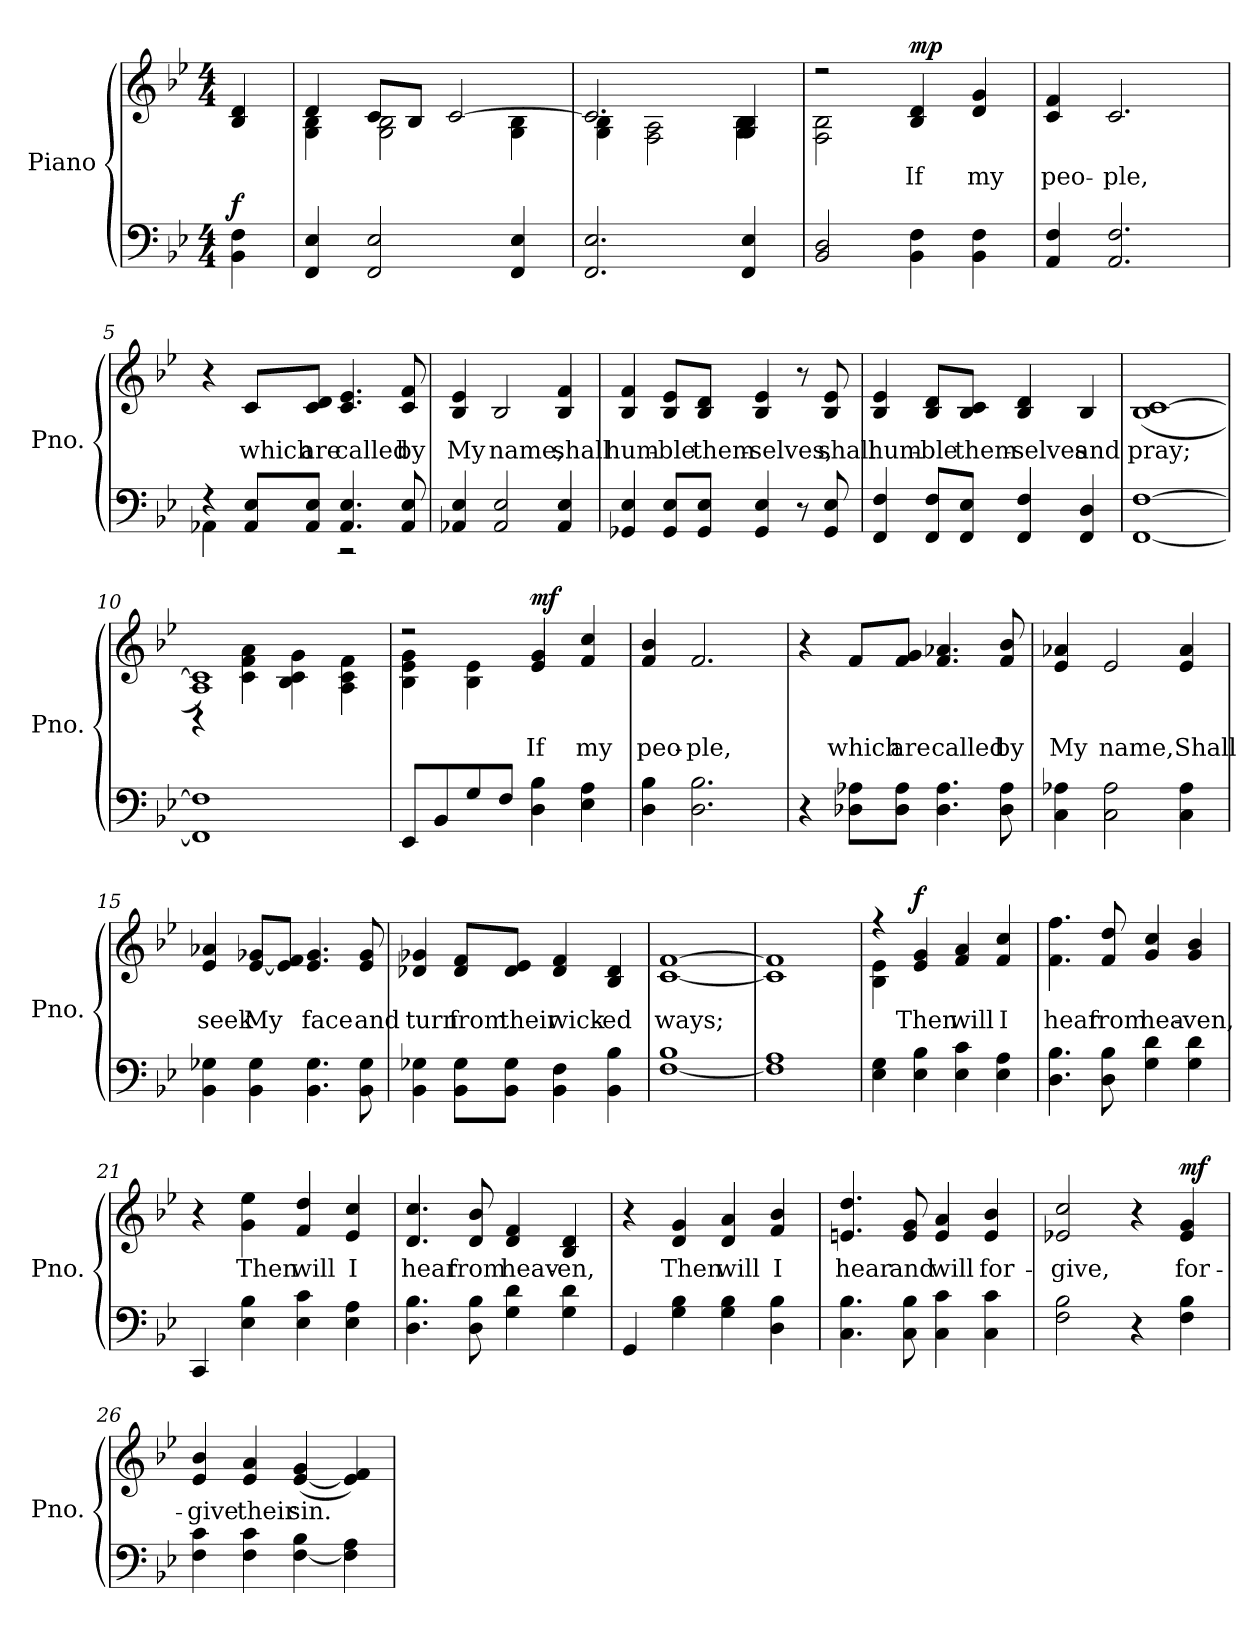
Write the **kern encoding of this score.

**kern	**kern	**text	**dynam
*part1	*part1	*part1	*part1
*staff2	*staff1	*staff1	*staff1/2
*I"Piano	*	*	*
*I'Pno.	*	*	*
*clefF4	*clefG2	*	*
*k[b-e-]	*k[b-e-]	*	*
*M4/4	*M4/4	*	*
*MM100	*MM100	*	*
=	=	=	=
!	!	!	!LO:DY:a=2
4BB-\ 4F\	4B-/ 4d/	.	f
=1	=1	=1	=1
*	*^	*	*
4FF/ 4E-/	4d/	4G\ 4B-\	.	.
2FF/ 2E-/	8c/L	2G\ 2B-\	.	.
.	8B-/J	.	.	.
.	[2c/	.	.	.
4FF/ 4E-/	.	4G\ 4B-\	.	.
=2	=2	=2	=2	=2
2.FF/ 2.E-/	2.c/]	4G\ 4B-\	.	.
.	.	2F\ 2A\	.	.
4FF/ 4E-/	4G/ 4B-/	4G\ 4B-\	.	.
=3	=3	=3	=3	=3
2BB-/ 2D/	2r	2F\ 2B-\	.	.
!	!	!	!LO:LY:b	!LO:DY:a
4BB-\ 4F\	4B-/ 4d/	2ryy	If	mp
!	!	!	!LO:LY:b	!
4BB-\ 4F\	4d/ 4g/	.	my	.
*	*v	*v	*	*
=4	=4	=4	=4
!	!	!LO:LY:b	!
4AA/ 4F/	4c/ 4f/	peo-	.
!	!	!LO:LY:b	!
2.AA/ 2.F/	2.c/	-ple,	.
=5	=5	=5	=5
*^	*	*	*
4r	4AA-X\	4r	.	.
!	!	!	!LO:LY:b	!
8AA-/ 8E-/L	4ryy	8c/L	which	.
!	!	!	!LO:LY:b	!
8AA-/ 8E-/J	.	8c/ 8d/J	are	.
!	!	!	!LO:LY:b	!
4.AA-/ 4.E-/	2r	4.c/ 4.e-/	called	.
!	!	!	!LO:LY:b	!
8AA-/ 8E-/	.	8c/ 8f/	by	.
*v	*v	*	*	*
=6	=6	=6	=6
!	!	!LO:LY:b	!
4AA-X/ 4E-/	4B-/ 4e-/	My	.
!	!	!LO:LY:b	!
2AA-/ 2E-/	2B-/	name,	.
!	!	!LO:LY:b	!
4AA-/ 4E-/	4B-/ 4f/	shall	.
!!LO:LB:g=z
=7	=7	=7	=7
!	!	!LO:LY:b	!
4GG-X/ 4E-/	4B-/ 4f/	hum-	.
!	!	!LO:LY:b	!
8GG-/ 8E-/L	8B-/ 8e-/L	-ble	.
!	!	!LO:LY:b	!
8GG-/ 8E-/J	8B-/ 8d/J	them-	.
!	!	!LO:LY:b	!
4GG-/ 4E-/	4B-/ 4e-/	-selves,	.
8r	8r	.	.
!	!	!LO:LY:b	!
8GG-/ 8E-/	8B-/ 8e-/	shall	.
=8	=8	=8	=8
!	!	!LO:LY:b	!
4FF/ 4F/	4B-/ 4e-/	hum-	.
!	!	!LO:LY:b	!
8FF/ 8F/L	8B-/ 8d/L	-ble	.
!	!	!LO:LY:b	!
8FF/ 8E-/J	8B-/ 8c/J	them-	.
!	!	!LO:LY:b	!
4FF/ 4F/	4B-/ 4d/	-selves	.
!	!	!LO:LY:b	!
4FF/ 4D/	4B-/	and	.
=9	=9	=9	=9
!	!	!LO:LY:b	!
[1FF [1F	(1B- [1c	pray;	.
=10	=10	=10	=10
*	*^	*	*
1FF] 1F]	1A 1c])	4r	.	.
.	.	4c\ 4f\ 4a\	.	.
.	.	4B-\ 4c\ 4g\	.	.
.	.	4A\ 4c\ 4f\	.	.
=11	=11	=11	=11	=11
8EE-/L	2r	4B-\ 4e-\ 4g\	.	.
8BB-/	.	.	.	.
8G/	.	4B-\ 4e-\	.	.
8F/J	.	.	.	.
!	!	!	!LO:LY:b	!LO:DY:a
4D\ 4B-\	4e-/ 4g/	2ryy	If	mf
!	!	!	!LO:LY:b	!
4E-\ 4A\	4f/ 4cc/	.	my	.
*	*v	*v	*	*
=12	=12	=12	=12
!	!	!LO:LY:b	!
4D\ 4B-\	4f/ 4b-/	peo-	.
!	!	!LO:LY:b	!
2.D\ 2.B-\	2.f/	-ple,	.
!!LO:LB:g=z
=13	=13	=13	=13
4r	4r	.	.
!	!	!LO:LY:b	!
8D-X\ 8A-X\L	8f/L	which	.
!	!	!LO:LY:b	!
8D-\ 8A-\J	8f/ 8g/J	are	.
!	!	!LO:LY:b	!
4.D-\ 4.A-\	4.f/ 4.a-X/	called	.
!	!	!LO:LY:b	!
8D-\ 8A-\	8f/ 8b-/	by	.
=14	=14	=14	=14
!	!	!LO:LY:b	!
4C\ 4A-X\	4e-/ 4a-X/	My	.
!	!	!LO:LY:b	!
2C\ 2A-\	2e-/	name,	.
!	!	!LO:LY:b	!
4C\ 4A-\	4e-/ 4a-/	Shall	.
=15	=15	=15	=15
!	!	!LO:LY:b	!
4BB-\ 4G-X\	4e-/ 4a-X/	seek	.
!	!	!LO:LY:b	!
4BB-\ 4G-\	[8e-/ 8g-X/L	My	.
.	8e-/] 8f/J	.	.
!	!	!LO:LY:b	!
4.BB-\ 4.G-\	4.e-/ 4.g-/	face	.
!	!	!LO:LY:b	!
8BB-\ 8G-\	8e-/ 8g-/	and	.
=16	=16	=16	=16
!	!	!LO:LY:b	!
4BB-\ 4G-X\	4d-X/ 4g-X/	turn	.
!	!	!LO:LY:b	!
8BB-\ 8G-\L	8d-/ 8f/L	from	.
!	!	!LO:LY:b	!
8BB-\ 8G-\J	8d-/ 8e-/J	their	.
!	!	!LO:LY:b	!
4BB-\ 4F\	4d-/ 4f/	wick-	.
!	!	!LO:LY:b	!
4BB-\ 4B-\	4B-/ 4d-/	-ed	.
=17	=17	=17	=17
!	!	!LO:LY:b	!
[1F 1B-	[1c [1f	ways;	.
=18	=18	=18	=18
1F] 1A	1c] 1f]	.	.
!!LO:LB:g=z
=19	=19	=19	=19
*	*^	*	*
4E-\ 4G\	4r	4B-\ 4e-\	.	.
!	!	!	!LO:LY:b	!LO:DY:a
4E-\ 4B-\	4e-/ 4g/	2.ryy	Then	f
!	!	!	!LO:LY:b	!
4E-\ 4c\	4f/ 4a/	.	will	.
!	!	!	!LO:LY:b	!
4E-\ 4A\	4f/ 4cc/	.	I	.
*	*v	*v	*	*
=20	=20	=20	=20
!	!	!LO:LY:b	!
4.D\ 4.B-\	4.f\ 4.ff\	hear	.
!	!	!LO:LY:b	!
8D\ 8B-\	8f/ 8dd/	from	.
!	!	!LO:LY:b	!
4G\ 4d\	4g/ 4cc/	hea-	.
!	!	!LO:LY:b	!
4G\ 4d\	4g/ 4b-/	-ven,	.
=21	=21	=21	=21
4CC/	4r	.	.
!	!	!LO:LY:b	!
4E-\ 4B-\	4g\ 4ee-\	Then	.
!	!	!LO:LY:b	!
4E-\ 4c\	4f/ 4dd/	will	.
!	!	!LO:LY:b	!
4E-\ 4A\	4e-/ 4cc/	I	.
=22	=22	=22	=22
!	!	!LO:LY:b	!
4.D\ 4.B-\	4.d/ 4.cc/	hear	.
!	!	!LO:LY:b	!
8D\ 8B-\	8d/ 8b-/	from	.
!	!	!LO:LY:b	!
4G\ 4d\	4d/ 4f/	heav-	.
!	!	!LO:LY:b	!
4G\ 4d\	4B-/ 4d/	-en,	.
=23	=23	=23	=23
4GG/	4r	.	.
!	!	!LO:LY:b	!
4G\ 4B-\	4d/ 4g/	Then	.
!	!	!LO:LY:b	!
4G\ 4B-\	4d/ 4a/	will	.
!	!	!LO:LY:b	!
4D\ 4B-\	4f/ 4b-/	I	.
=24	=24	=24	=24
!	!	!LO:LY:b	!
4.C\ 4.B-\	4.en/ 4.dd/	hear	.
!	!	!LO:LY:b	!
8C\ 8B-\	8e/ 8g/	and	.
!	!	!LO:LY:b	!
4C\ 4c\	4e/ 4a/	will	.
!	!	!LO:LY:b	!
4C\ 4c\	4e/ 4b-/	for-	.
!!LO:LB:g=z
=25	=25	=25	=25
!	!	!LO:LY:b	!
2F\ 2B-\	2e-X/ 2cc/	-give,	.
4r	4r	.	.
!	!	!LO:LY:b	!LO:DY:a
4F\ 4B-\	4e-/ 4g/	for-	mf
=26	=26	=26	=26
!	!	!LO:LY:b	!
4F\ 4c\	4e-/ 4b-/	-give	.
!	!	!LO:LY:b	!
4F\ 4c\	4e-/ 4a/	their	.
!	!	!LO:LY:b	!
[4F\ 4B-\	(>[4e-/ 4g/	sin.	.
4F\] 4A\	4e-/] 4f/)	.	.
=	=	=	=
*-	*-	*-	*-
